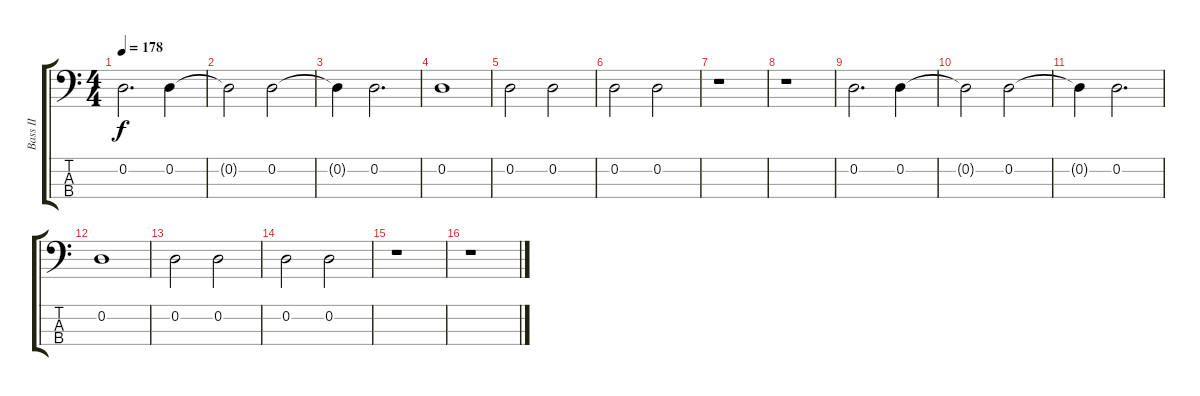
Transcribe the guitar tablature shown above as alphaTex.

\track ("Bass II" "Bass II") {instrument acousticbass}
\staff {score tabs}
\tuning (G2 D2 A1 E1) {hide}
\ts (4 4)
\tempo 178
\clef f4
\ks c
0.2.2{d dy f} 0.2.4 |
0.2{t}.2 0.2.2 |
0.2{t}.4 0.2.2{d} |
0.2.1 |
0.2.2 0.2.2 |
0.2.2 0.2.2 |
r.1 |
r.1 |
0.2.2{d} 0.2.4 |
0.2{t}.2 0.2.2 |
0.2{t}.4 0.2.2{d} |
0.2.1 |
0.2.2 0.2.2 |
0.2.2 0.2.2 |
r.1 |
r.1
